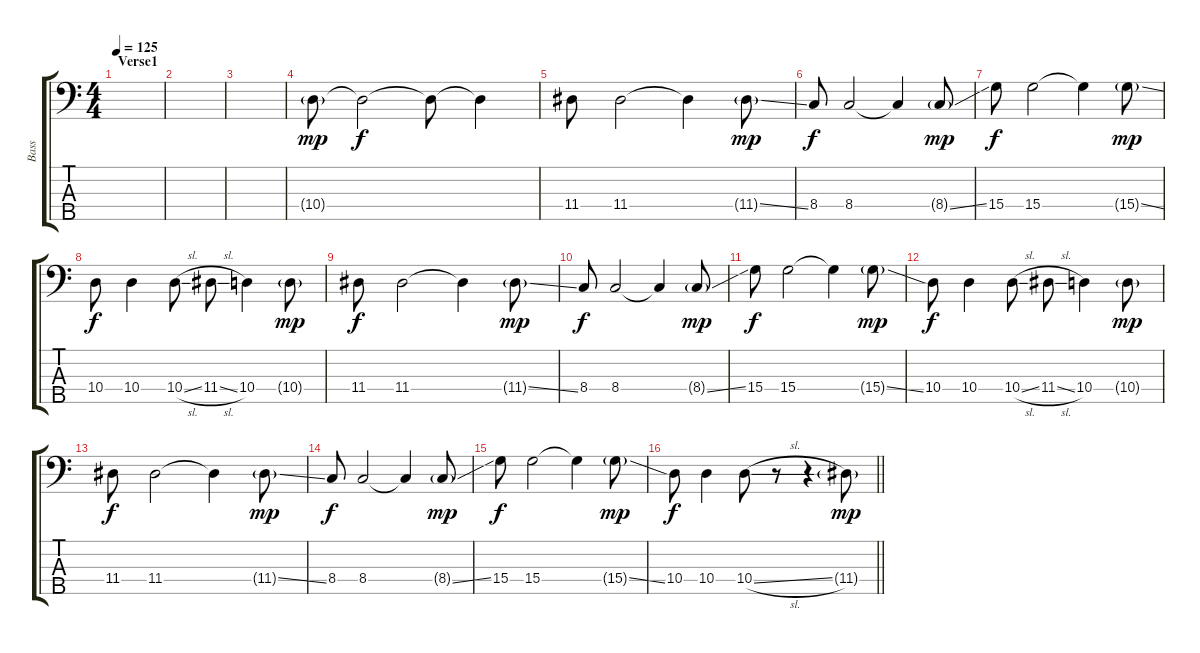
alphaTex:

\track ("Bass" "Bass") {instrument electricbasspick}
\staff {score tabs}
\tuning (G2 D2 A1 E1 B0) {hide}
\ts (4 4)
\section ("" "Verse1")
\tempo 125
\clef f4
\ks c
|
|
|
10.4{g}.8{dy mp} 10.4{t}.2{dy f} 10.4{t}.8 10.4{t}.4 |
11.4.8 11.4.2 11.4{t}.4 11.4{ss g}.8{dy mp} |
8.4.8{dy f} 8.4.2 8.4{t}.4 8.4{ss g}.8{dy mp} |
15.4.8{dy f} 15.4.2 15.4{t}.4 15.4{ss g}.8{dy mp} |
10.4.8{dy f} 10.4.4 10.4{sl}.8 11.4{sl}.8 10.4.4 10.4{g}.8{dy mp} |
11.4.8{dy f} 11.4.2 11.4{t}.4 11.4{ss g}.8{dy mp} |
8.4.8{dy f} 8.4.2 8.4{t}.4 8.4{ss g}.8{dy mp} |
15.4.8{dy f} 15.4.2 15.4{t}.4 15.4{ss g}.8{dy mp} |
10.4.8{dy f} 10.4.4 10.4{sl}.8 11.4{sl}.8 10.4.4 10.4{g}.8{dy mp} |
11.4.8{dy f} 11.4.2 11.4{t}.4 11.4{ss g}.8{dy mp} |
8.4.8{dy f} 8.4.2 8.4{t}.4 8.4{ss g}.8{dy mp} |
15.4.8{dy f} 15.4.2 15.4{t}.4 15.4{ss g}.8{dy mp} |
\barLineRight lightlight
10.4.8{dy f} 10.4.4 10.4{sl}.8 r.8 r.4 11.4{g}.8{dy mp}
